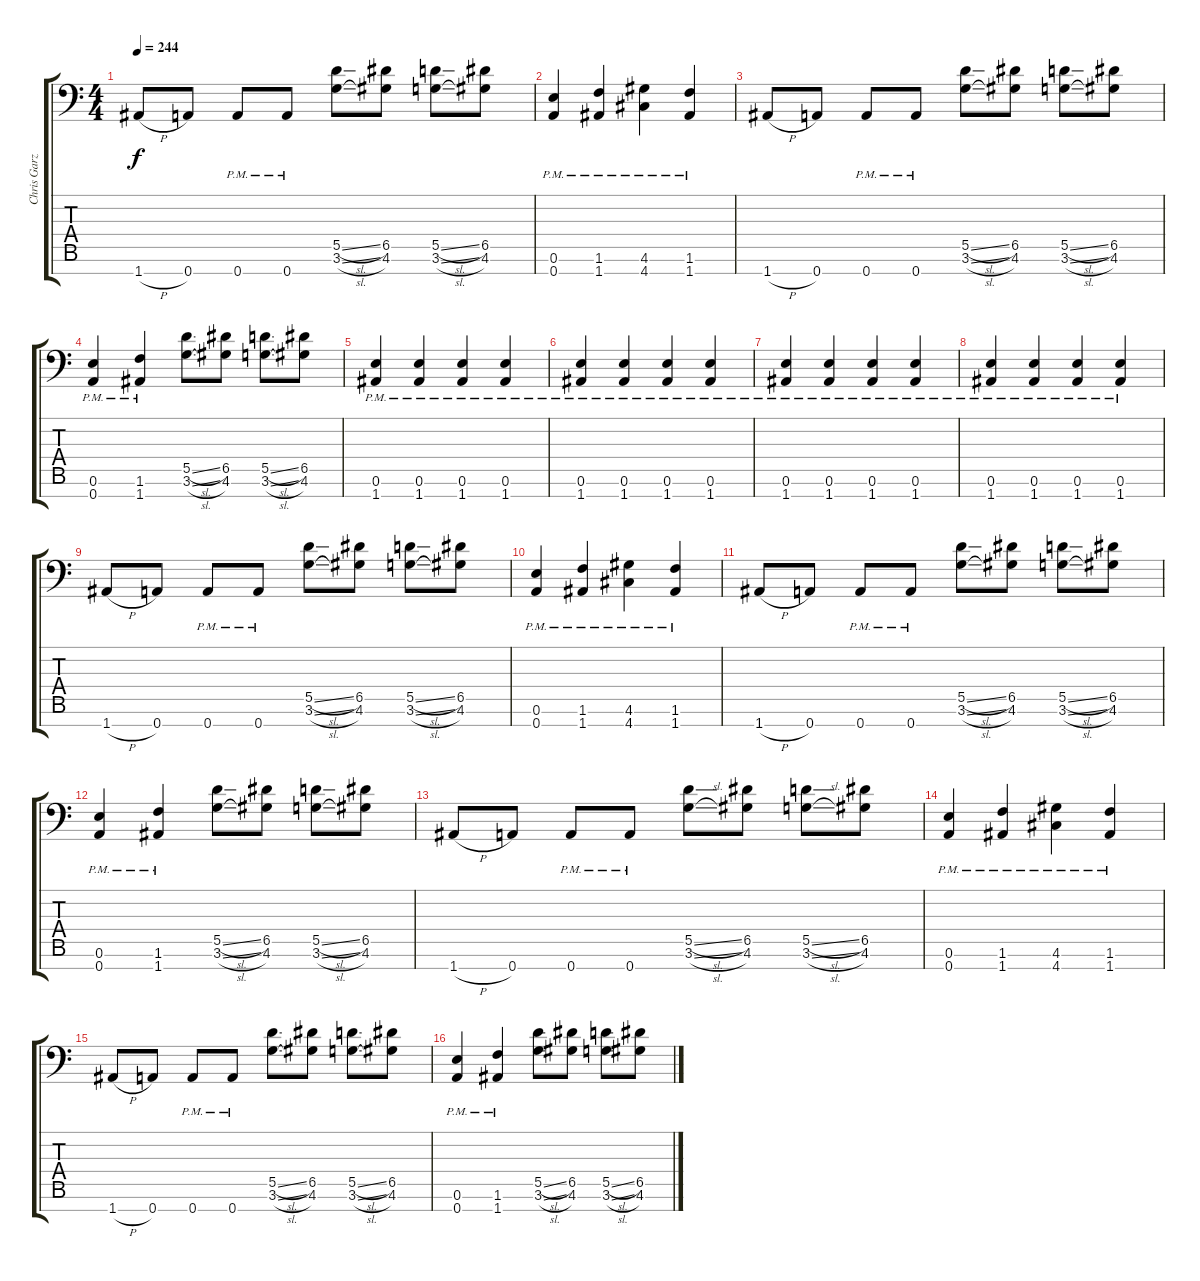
\track ("Chris Garza" "Chris Garz") {instrument distortionguitar}
\staff {score tabs}
\tuning (E4 B3 G3 D3 A2 E2 A1) {hide}
\ts (4 4)
\tempo 244
\clef f4
\ks c
1.7{h}.8{dy f} 0.7.8 0.7{pm}.8 0.7{pm}.8 (5.5{sl} 3.6{sl}).8 (6.5 4.6).8 (5.5{sl} 3.6{sl}).8 (6.5 4.6).8 |
(0.6{pm} 0.7{pm}).4 (1.6{pm} 1.7{pm}).4 (4.6{pm} 4.7{pm}).4 (1.6{pm} 1.7{pm}).4 |
1.7{h}.8 0.7.8 0.7{pm}.8 0.7{pm}.8 (5.5{sl} 3.6{sl}).8 (6.5 4.6).8 (5.5{sl} 3.6{sl}).8 (6.5 4.6).8 |
(0.6{pm} 0.7{pm}).4 (1.6{pm} 1.7{pm}).4 (5.5{sl} 3.6{sl}).8 (6.5 4.6).8 (5.5{sl} 3.6{sl}).8 (6.5 4.6).8 |
(0.6{pm} 1.7{pm}).4 (0.6{pm} 1.7{pm}).4 (0.6{pm} 1.7{pm}).4 (0.6{pm} 1.7{pm}).4 |
(0.6{pm} 1.7{pm}).4 (0.6{pm} 1.7{pm}).4 (0.6{pm} 1.7{pm}).4 (0.6{pm} 1.7{pm}).4 |
(0.6{pm} 1.7{pm}).4 (0.6{pm} 1.7{pm}).4 (0.6{pm} 1.7{pm}).4 (0.6{pm} 1.7{pm}).4 |
(0.6{pm} 1.7{pm}).4 (0.6{pm} 1.7{pm}).4 (0.6{pm} 1.7{pm}).4 (0.6{pm} 1.7{pm}).4 |
1.7{h}.8 0.7.8 0.7{pm}.8 0.7{pm}.8 (5.5{sl} 3.6{sl}).8 (6.5 4.6).8 (5.5{sl} 3.6{sl}).8 (6.5 4.6).8 |
(0.6{pm} 0.7{pm}).4 (1.6{pm} 1.7{pm}).4 (4.6{pm} 4.7{pm}).4 (1.6{pm} 1.7{pm}).4 |
1.7{h}.8 0.7.8 0.7{pm}.8 0.7{pm}.8 (5.5{sl} 3.6{sl}).8 (6.5 4.6).8 (5.5{sl} 3.6{sl}).8 (6.5 4.6).8 |
(0.6{pm} 0.7{pm}).4 (1.6{pm} 1.7{pm}).4 (5.5{sl} 3.6{sl}).8 (6.5 4.6).8 (5.5{sl} 3.6{sl}).8 (6.5 4.6).8 |
1.7{h}.8 0.7.8 0.7{pm}.8 0.7{pm}.8 (5.5{sl} 3.6{sl}).8 (6.5 4.6).8 (5.5{sl} 3.6{sl}).8 (6.5 4.6).8 |
(0.6{pm} 0.7{pm}).4 (1.6{pm} 1.7{pm}).4 (4.6{pm} 4.7{pm}).4 (1.6{pm} 1.7{pm}).4 |
1.7{h}.8 0.7.8 0.7{pm}.8 0.7{pm}.8 (5.5{sl} 3.6{sl}).8 (6.5 4.6).8 (5.5{sl} 3.6{sl}).8 (6.5 4.6).8 |
(0.6{pm} 0.7{pm}).4 (1.6{pm} 1.7{pm}).4 (5.5{sl} 3.6{sl}).8 (6.5 4.6).8 (5.5{sl} 3.6{sl}).8 (6.5 4.6).8
